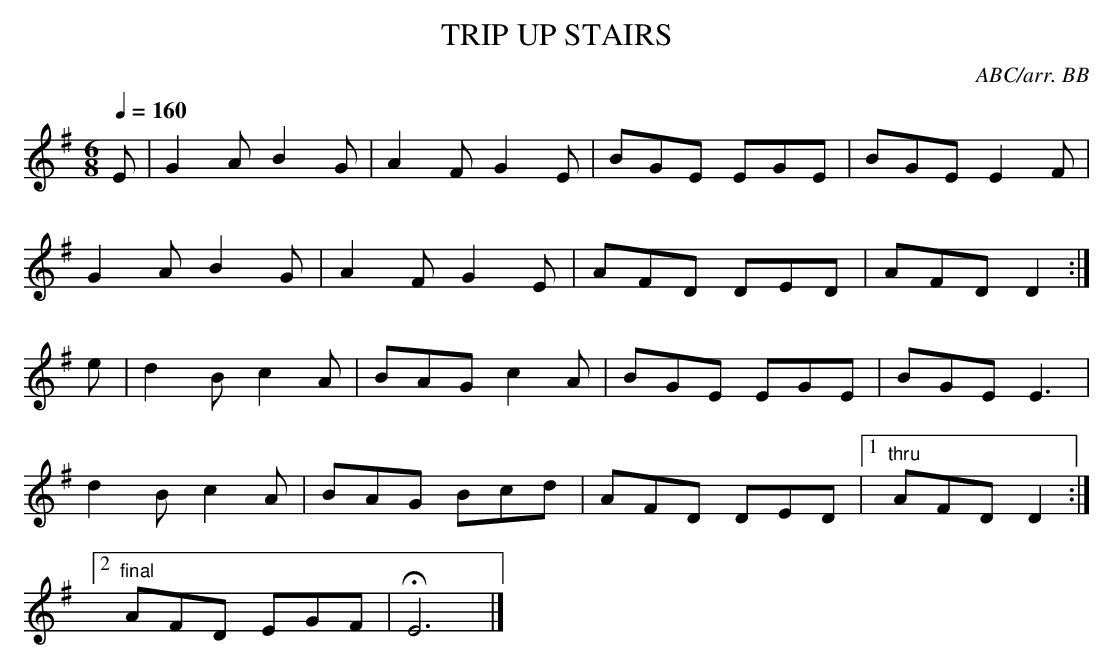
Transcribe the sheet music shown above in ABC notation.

X:1
T:TRIP UP STAIRS
C:ABC/arr. BB
(aka "Sackow's").
Y:"Irish"
Q:1/4=160
M:6/8
L:1/8
K:Em
E|G2A B2G|A2F G2E|BGE EGE|BGE E2F|
G2A B2G|A2F G2E|AFD DED|AFD D2 :|
e|d2B c2A|BAG c2A|BGE EGE|BGE E3|
d2B c2A|BAG Bcd|AFD DED|1 "thru"AFD D2 :|
[2 "final"AFD EGF|HE6|]
